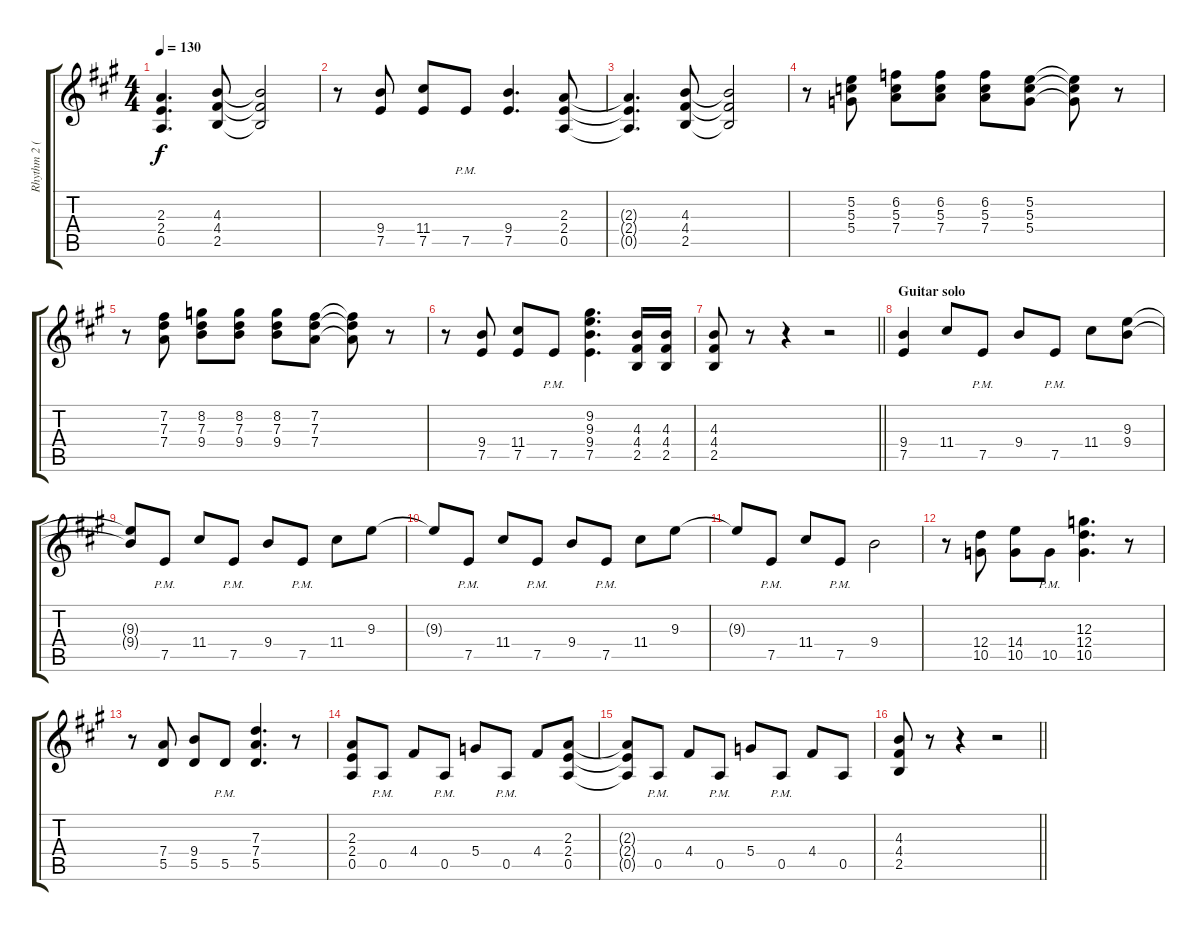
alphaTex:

\track ("Rhythm 2 (right)" "Rhythm 2 (") {mute instrument acousticguitarsteel}
\staff {score tabs}
\tuning (E4 B3 G3 D3 A2 E2) {hide}
\ts (4 4)
\tempo 130
\clef g2
\ks a
(2.3{t} 2.4{t} 0.5{t}).4{d dy f} (4.3 4.4 2.5).8 (4.3{t} 4.4{t} 2.5{t}).2 |
r.8 (9.4 7.5).8 (11.4 7.5).8 7.5{pm}.8 (9.4 7.5).4{d} (2.3 2.4 0.5).8 |
(2.3{t} 2.4{t} 0.5{t}).4{d} (4.3 4.4 2.5).8 (4.3{t} 4.4{t} 2.5{t}).2 |
r.8 (5.2 5.3 5.4).8 (6.2 5.3 7.4).8 (6.2 5.3 7.4).8 (6.2 5.3 7.4).8 (5.2 5.3 5.4).8 (5.2{t} 5.3{t} 5.4{t}).8 r.8 |
r.8 (7.2 7.3 7.4).8 (8.2 7.3 9.4).8 (8.2 7.3 9.4).8 (8.2 7.3 9.4).8 (7.2 7.3 7.4).8 (7.2{t} 7.3{t} 7.4{t}).8 r.8 |
r.8 (9.4 7.5).8 (11.4 7.5).8 7.5{pm}.8 (9.2 9.3 9.4 7.5).4{d} (4.3 4.4 2.5).16 (4.3 4.4 2.5).16 |
\barLineRight lightlight
(4.3 4.4 2.5).8 r.8 r.4 r.2 |
\section ("" "Guitar solo")
(9.4 7.5).4 11.4.8 7.5{pm}.8 9.4.8 7.5{pm}.8 11.4.8 (9.3 9.4).8 |
(9.3{t} 9.4{t}).8 7.5{pm}.8 11.4.8 7.5{pm}.8 9.4.8 7.5{pm}.8 11.4.8 9.3.8 |
9.3{t}.8 7.5{pm}.8 11.4.8 7.5{pm}.8 9.4.8 7.5{pm}.8 11.4.8 9.3.8 |
9.3{t}.8 7.5{pm}.8 11.4.8 7.5{pm}.8 9.4.2 |
r.8 (12.4 10.5).8 (14.4 10.5).8 10.5{pm}.8 (12.3 12.4 10.5).4{d} r.8 |
r.8 (7.4 5.5).8 (9.4 5.5).8 5.5{pm}.8 (7.3 7.4 5.5).4{d} r.8 |
(2.3 2.4 0.5).8 0.5{pm}.8 4.4.8 0.5{pm}.8 5.4.8 0.5{pm}.8 4.4.8 (2.3 2.4 0.5).8 |
(2.3{t} 2.4{t} 0.5{t}).8 0.5{pm}.8 4.4.8 0.5{pm}.8 5.4.8 0.5{pm}.8 4.4.8 0.5.8 |
\barLineRight lightlight
(4.3 4.4 2.5).8 r.8 r.4 r.2
